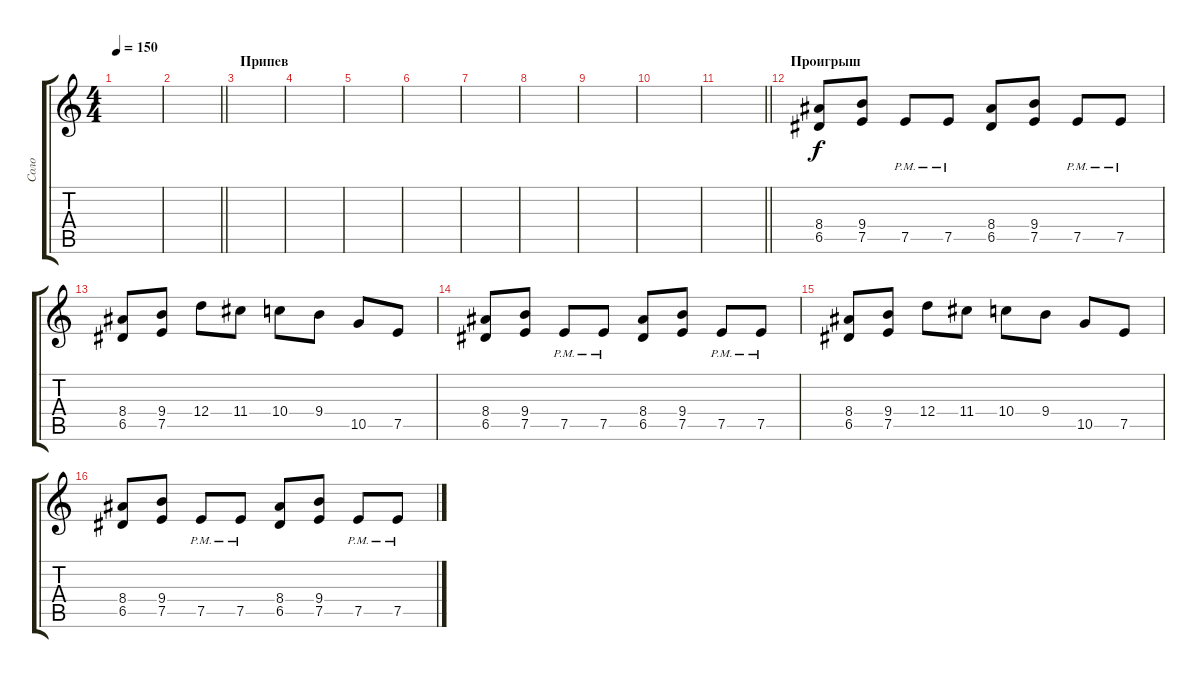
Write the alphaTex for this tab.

\track ("Соло" "Соло") {instrument overdrivenguitar}
\staff {score tabs}
\tuning (E4 B3 G3 D3 A2 E2) {hide}
\ts (4 4)
\tempo 150
\clef g2
\ks c
|
\barLineRight lightlight
|
\section ("" "Припев")
|
|
|
|
|
|
|
|
\barLineRight lightlight
|
\section ("" "Проигрыш")
(8.4 6.5).8 (9.4 7.5).8 7.5{pm}.8 7.5{pm}.8 (8.4 6.5).8 (9.4 7.5).8 7.5{pm}.8 7.5{pm}.8 |
(8.4 6.5).8 (9.4 7.5).8 12.4.8 11.4.8 10.4.8 9.4.8 10.5.8 7.5.8 |
(8.4 6.5).8 (9.4 7.5).8 7.5{pm}.8 7.5{pm}.8 (8.4 6.5).8 (9.4 7.5).8 7.5{pm}.8 7.5{pm}.8 |
(8.4 6.5).8 (9.4 7.5).8 12.4.8 11.4.8 10.4.8 9.4.8 10.5.8 7.5.8 |
(8.4 6.5).8 (9.4 7.5).8 7.5{pm}.8 7.5{pm}.8 (8.4 6.5).8 (9.4 7.5).8 7.5{pm}.8 7.5{pm}.8
